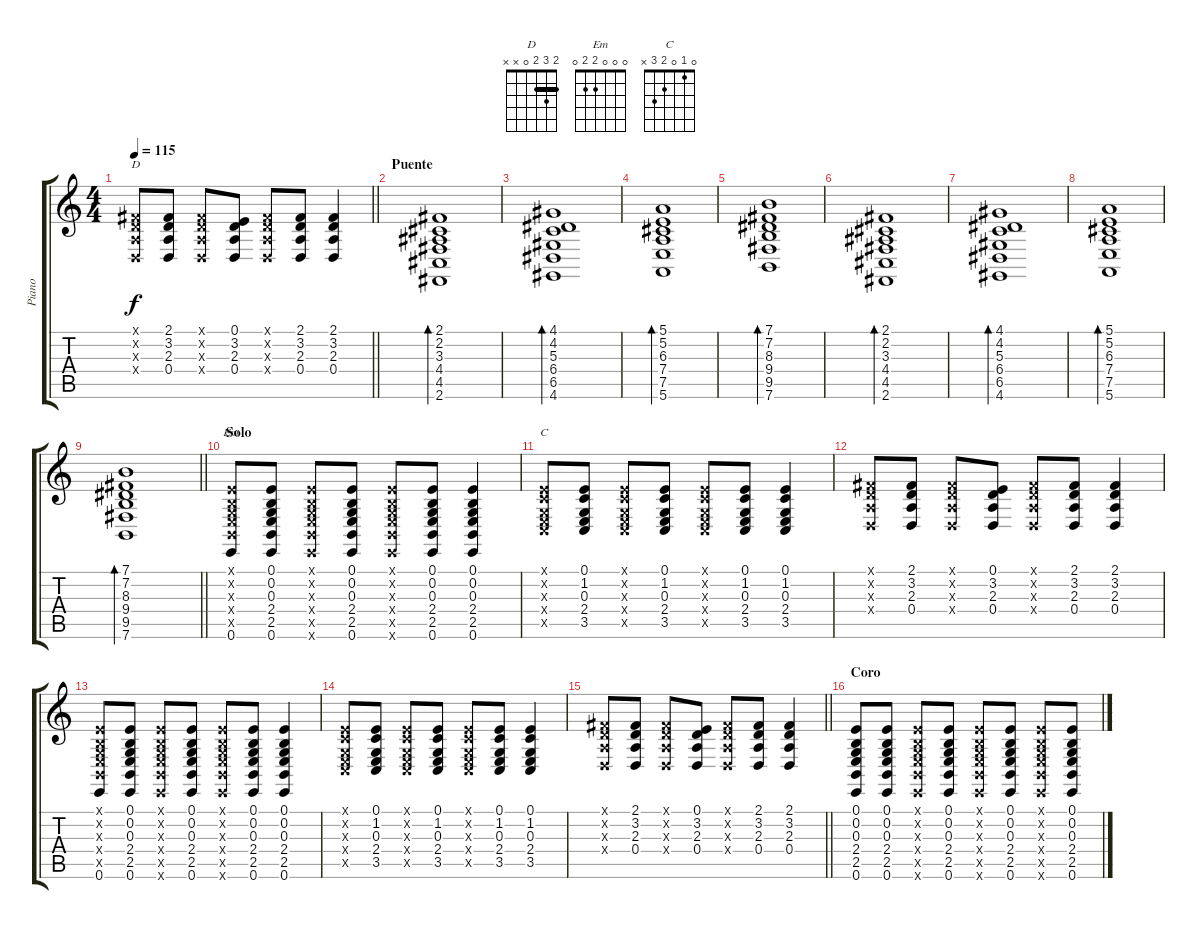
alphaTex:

\track ("Piano" "Piano") {instrument honkytonkpiano}
\staff {score tabs}
\tuning (E4 B3 G3 D3 A2 E2) {hide}
\chord ("D" 2 3 2 0 x x) {barre 2}
\chord ("Em" 0 0 0 2 2 0)
\chord ("C" 0 1 0 2 3 x)
\ts (4 4)
\tempo 115
\clef g2
\barLineRight lightlight
\ks c
(2.1{x} 3.2{x} 2.3{x} 0.4{x}).8{ch "D" dy f} (2.1 3.2 2.3 0.4).8 (2.1{x} 3.2{x} 2.3{x} 0.4{x}).8 (0.1 3.2 2.3 0.4).8 (2.1{x} 3.2{x} 2.3{x} 0.4{x}).8 (2.1 3.2 2.3 0.4).8 (2.1 3.2 2.3 0.4).4 |
\section ("" "Puente")
(2.1 2.2 3.3 4.4 4.5 2.6).1{bd 240} |
(4.1 4.2 5.3 6.4 6.5 4.6).1{bd 240} |
(5.1 5.2 6.3 7.4 7.5 5.6).1{bd 240} |
(7.1 7.2 8.3 9.4 9.5 7.6).1{bd 240} |
(2.1 2.2 3.3 4.4 4.5 2.6).1{bd 240} |
(4.1 4.2 5.3 6.4 6.5 4.6).1{bd 240} |
(5.1 5.2 6.3 7.4 7.5 5.6).1{bd 240} |
\barLineRight lightlight
(7.1 7.2 8.3 9.4 9.5 7.6).1{bd 240} |
\section ("" "Solo")
(0.1{x} 0.2{x} 0.3{x} 2.4{x} 2.5{x} 0.6).8{ch "Em" volume 7} (0.1 0.2 0.3 2.4 2.5 0.6).8 (0.1{x} 0.2{x} 0.3{x} 2.4{x} 2.5{x} 0.6{x}).8 (0.1 0.2 0.3 2.4 2.5 0.6).8 (0.1{x} 0.2{x} 0.3{x} 2.4{x} 2.5{x} 0.6{x}).8 (0.1 0.2 0.3 2.4 2.5 0.6).8 (0.1 0.2 0.3 2.4 2.5 0.6).4 |
(0.1{x} 1.2{x} 0.3{x} 2.4{x} 3.5{x}).8{ch "C"} (0.1 1.2 0.3 2.4 3.5).8 (0.1{x} 1.2{x} 0.3{x} 2.4{x} 3.5{x}).8 (0.1 1.2 0.3 2.4 3.5).8 (0.1{x} 1.2{x} 0.3{x} 2.4{x} 3.5{x}).8 (0.1 1.2 0.3 2.4 3.5).8 (0.1 1.2 0.3 2.4 3.5).4 |
(2.1{x} 3.2{x} 2.3{x} 0.4{x}).8 (2.1 3.2 2.3 0.4).8 (2.1{x} 3.2{x} 2.3{x} 0.4{x}).8 (0.1 3.2 2.3 0.4).8 (2.1{x} 3.2{x} 2.3{x} 0.4{x}).8 (2.1 3.2 2.3 0.4).8 (2.1 3.2 2.3 0.4).4 |
(0.1{x} 0.2{x} 0.3{x} 2.4{x} 2.5{x} 0.6).8 (0.1 0.2 0.3 2.4 2.5 0.6).8 (0.1{x} 0.2{x} 0.3{x} 2.4{x} 2.5{x} 0.6{x}).8 (0.1 0.2 0.3 2.4 2.5 0.6).8 (0.1{x} 0.2{x} 0.3{x} 2.4{x} 2.5{x} 0.6{x}).8 (0.1 0.2 0.3 2.4 2.5 0.6).8 (0.1 0.2 0.3 2.4 2.5 0.6).4 |
(0.1{x} 1.2{x} 0.3{x} 2.4{x} 3.5{x}).8 (0.1 1.2 0.3 2.4 3.5).8 (0.1{x} 1.2{x} 0.3{x} 2.4{x} 3.5{x}).8 (0.1 1.2 0.3 2.4 3.5).8 (0.1{x} 1.2{x} 0.3{x} 2.4{x} 3.5{x}).8 (0.1 1.2 0.3 2.4 3.5).8 (0.1 1.2 0.3 2.4 3.5).4 |
\barLineRight lightlight
(2.1{x} 3.2{x} 2.3{x} 0.4{x}).8 (2.1 3.2 2.3 0.4).8 (2.1{x} 3.2{x} 2.3{x} 0.4{x}).8 (0.1 3.2 2.3 0.4).8 (2.1{x} 3.2{x} 2.3{x} 0.4{x}).8 (2.1 3.2 2.3 0.4).8 (2.1 3.2 2.3 0.4).4 |
\section ("" "Coro")
(0.1 0.2 0.3 2.4 2.5 0.6).8 (0.1 0.2 0.3 2.4 2.5 0.6).8 (0.1{x} 0.2{x} 0.3{x} 2.4{x} 2.5{x} 0.6{x}).8 (0.1 0.2 0.3 2.4 2.5 0.6).8 (0.1{x} 0.2{x} 0.3{x} 2.4{x} 2.5{x} 0.6{x}).8 (0.1 0.2 0.3 2.4 2.5 0.6).8 (0.1{x} 0.2{x} 0.3{x} 2.4{x} 2.5{x} 0.6{x}).8 (0.1 0.2 0.3 2.4 2.5 0.6).8
